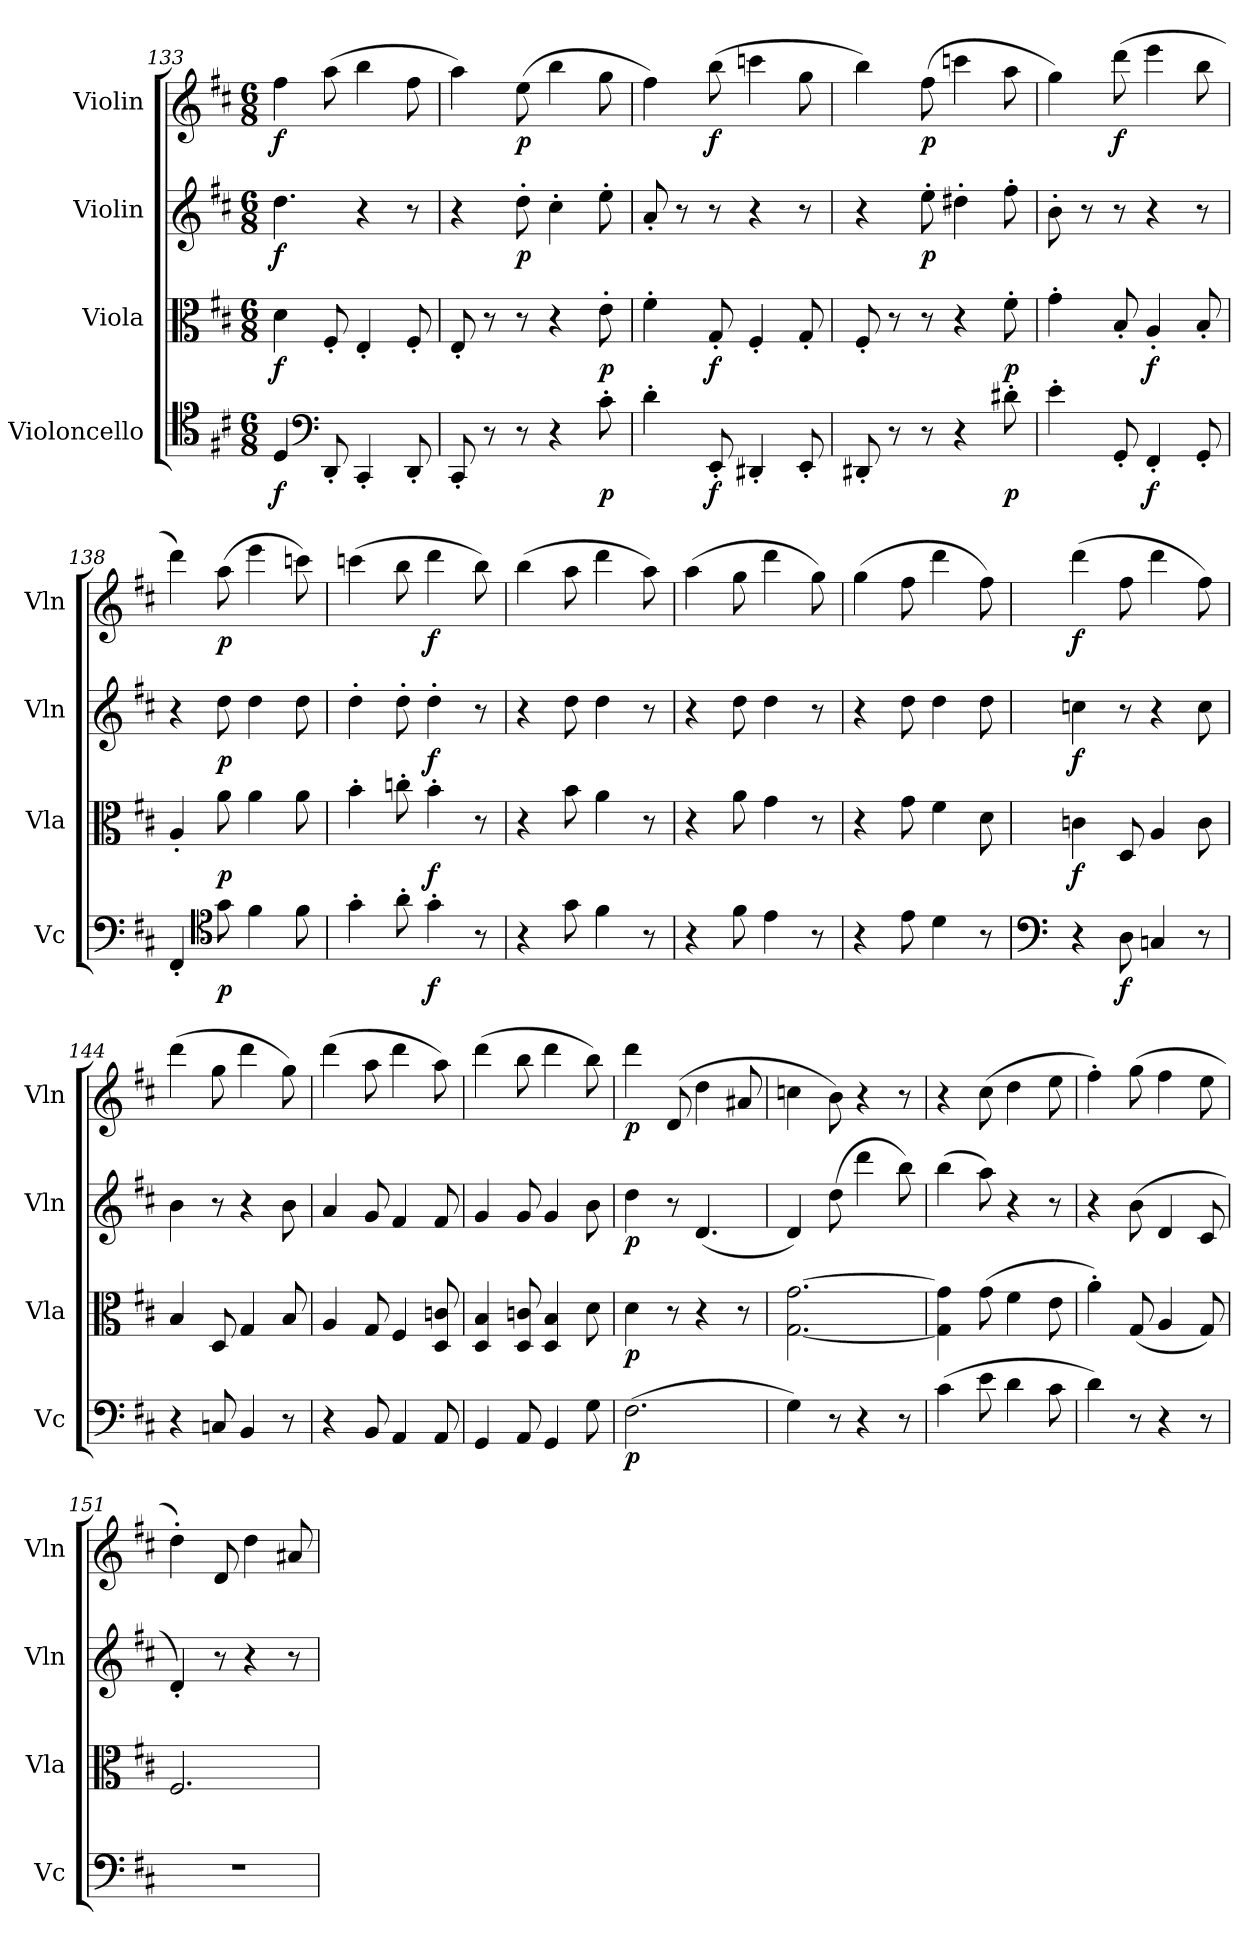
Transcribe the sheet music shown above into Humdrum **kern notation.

**kern	**dynam	**kern	**dynam	**kern	**dynam	**kern	**dynam
*part4	*part4	*part3	*part3	*part2	*part2	*part1	*part1
*staff4	*staff4	*staff3	*staff3	*staff2	*staff2	*staff1	*staff1
*I"Violoncello	*	*I"Viola	*	*I"Violin	*	*I"Violin	*
*I'Vc	*	*I'Vla	*	*I'Vln	*	*I'Vln	*
*clefC4	*	*clefC3	*	*clefG2	*	*clefG2	*
*k[f#c#]	*	*k[f#c#]	*	*k[f#c#]	*	*k[f#c#]	*
*M6/8	*	*M6/8	*	*M6/8	*	*M6/8	*
=133	=133	=133	=133	=133	=133	=133	=133
4D/	f	4d\	f	4.dd\	f	4ff#\	f
*clefF4	*	*	*	*	*	*	*
8DD'/	.	8F#'/	.	.	.	(8aa\	.
4CC#'/	.	4E'/	.	4r	.	4bb\	.
8DD'/	.	8F#'/	.	8r	.	8ff#\	.
=134	=134	=134	=134	=134	=134	=134	=134
8CC#'/	.	8E'/	.	4r	.	4aa\)	.
8r	.	8r	.	.	.	.	.
8r	.	8r	.	8dd'\	p	(8ee\	p
4r	.	4r	.	4cc#'\	.	4bb\	.
8c#'\	p	8e'\	p	8ee'\	.	8gg\	.
=135	=135	=135	=135	=135	=135	=135	=135
4d'\	.	4f#'\	.	8a'/	.	4ff#\)	.
.	.	.	.	8r	.	.	.
8EE'/	f	8G'/	f	8r	.	(8bb\	f
4DD#X'/	.	4F#'/	.	4r	.	4cccn\	.
8EE'/	.	8G'/	.	8r	.	8gg\	.
=136	=136	=136	=136	=136	=136	=136	=136
8DD#X'/	.	8F#'/	.	4r	.	4bb\)	.
8r	.	8r	.	.	.	.	.
8r	.	8r	.	8ee'\	p	(8ff#\	p
4r	.	4r	.	4dd#X'\	.	4cccn\	.
8d#X'\	p	8f#'\	p	8ff#'\	.	8aa\	.
=137	=137	=137	=137	=137	=137	=137	=137
4e'\	.	4g'\	.	8b'\	.	4gg\)	.
.	.	.	.	8r	.	.	.
8GG'/	.	8B'/	.	8r	.	(8ddd\	f
4FF#'/	f	4A'/	f	4r	.	4eee\	.
8GG'/	.	8B'/	.	8r	.	8bb\	.
=138	=138	=138	=138	=138	=138	=138	=138
4FF#'/	.	4A'/	.	4r	.	4ddd\)	.
*clefC4	*	*	*	*	*	*	*
8g\	p	8a\	p	8dd\	p	(8aa\	p
4f#\	.	4a\	.	4dd\	.	4eee\	.
8f#\	.	8a\	.	8dd\	.	8cccn\)	.
=139	=139	=139	=139	=139	=139	=139	=139
4g'\	.	4b'\	.	4dd'\	.	(4cccn\	.
8a'\	.	8ccn'\	.	8dd'\	.	8bb\	.
4g'\	f	4b'\	f	4dd'\	f	4ddd\	f
8r	.	8r	.	8r	.	8bb\)	.
=140	=140	=140	=140	=140	=140	=140	=140
4r	.	4r	.	4r	.	(4bb\	.
8g\	.	8b\	.	8dd\	.	8aa\	.
4f#\	.	4a\	.	4dd\	.	4ddd\	.
8r	.	8r	.	8r	.	8aa\)	.
=141	=141	=141	=141	=141	=141	=141	=141
4r	.	4r	.	4r	.	(4aa\	.
8f#\	.	8a\	.	8dd\	.	8gg\	.
4e\	.	4g\	.	4dd\	.	4ddd\	.
8r	.	8r	.	8r	.	8gg\)	.
=142	=142	=142	=142	=142	=142	=142	=142
4r	.	4r	.	4r	.	(4gg\	.
8e\	.	8g\	.	8dd\	.	8ff#\	.
4d\	.	4f#\	.	4dd\	.	4ddd\	.
8r	.	8d\	.	8dd\	.	8ff#\)	.
=143	=143	=143	=143	=143	=143	=143	=143
*clefF4	*	*	*	*	*	*	*
4r	.	4cn\	f	4ccn\	f	(4ddd\	f
8D\	f	8D/	.	8r	.	8ff#\	.
4Cn/	.	4A/	.	4r	.	4ddd\	.
8r	.	8c\	.	8cc\	.	8ff#\)	.
=144	=144	=144	=144	=144	=144	=144	=144
4r	.	4B/	.	4b\	.	(4ddd\	.
8Cn/	.	8D/	.	8r	.	8gg\	.
4BB/	.	4G/	.	4r	.	4ddd\	.
8r	.	8B/	.	8b\	.	8gg\)	.
=145	=145	=145	=145	=145	=145	=145	=145
4r	.	4A/	.	4a/	.	(4ddd\	.
8BB/	.	8G/	.	8g/	.	8aa\	.
4AA/	.	4F#/	.	4f#/	.	4ddd\	.
8AA/	.	8D/ 8cn/	.	8f#/	.	8aa\)	.
=146	=146	=146	=146	=146	=146	=146	=146
4GG/	.	4D/ 4B/	.	4g/	.	(4ddd\	.
8AA/	.	8D/ 8cn/	.	8g/	.	8bb\	.
4GG/	.	4D/ 4B/	.	4g/	.	4ddd\	.
8G\	.	8d\	.	8b\	.	8bb\)	.
=147	=147	=147	=147	=147	=147	=147	=147
(2.F#\	p	4d\	p	4dd\	p	4ddd\	p
.	.	8r	.	8r	.	(8d/	.
.	.	4r	.	(4.d/	.	4dd\	.
.	.	8r	.	.	.	8a#X/	.
=148	=148	=148	=148	=148	=148	=148	=148
4G\)	.	[2.G\ [2.g\	.	4d/)	.	4ccn\	.
8r	.	.	.	(8dd\	.	8b\)	.
4r	.	.	.	4ddd\	.	4r	.
8r	.	.	.	8bb\)	.	8r	.
=149	=149	=149	=149	=149	=149	=149	=149
(4c#\	.	4G]\ 4g]\	.	(4bb\	.	4r	.
8e\	.	(8g\	.	8aa\)	.	(8cc#\	.
4d\	.	4f#\	.	4r	.	4dd\	.
8c#\	.	8e\	.	8r	.	8ee\	.
=150	=150	=150	=150	=150	=150	=150	=150
4d\)	.	4a'\)	.	4r	.	4ff#'\)	.
8r	.	(8G/	.	(8b\	.	(8gg\	.
4r	.	4A/	.	4d/	.	4ff#\	.
8r	.	8G/)	.	8c#/	.	8ee\	.
=151	=151	=151	=151	=151	=151	=151	=151
2.r	.	2.F#/	.	4d'/)	.	4dd'\)	.
.	.	.	.	8r	.	8d/	.
.	.	.	.	4r	.	4dd\	.
.	.	.	.	8r	.	8a#X/	.
=	=	=	=	=	=	=	=
*-	*-	*-	*-	*-	*-	*-	*-
